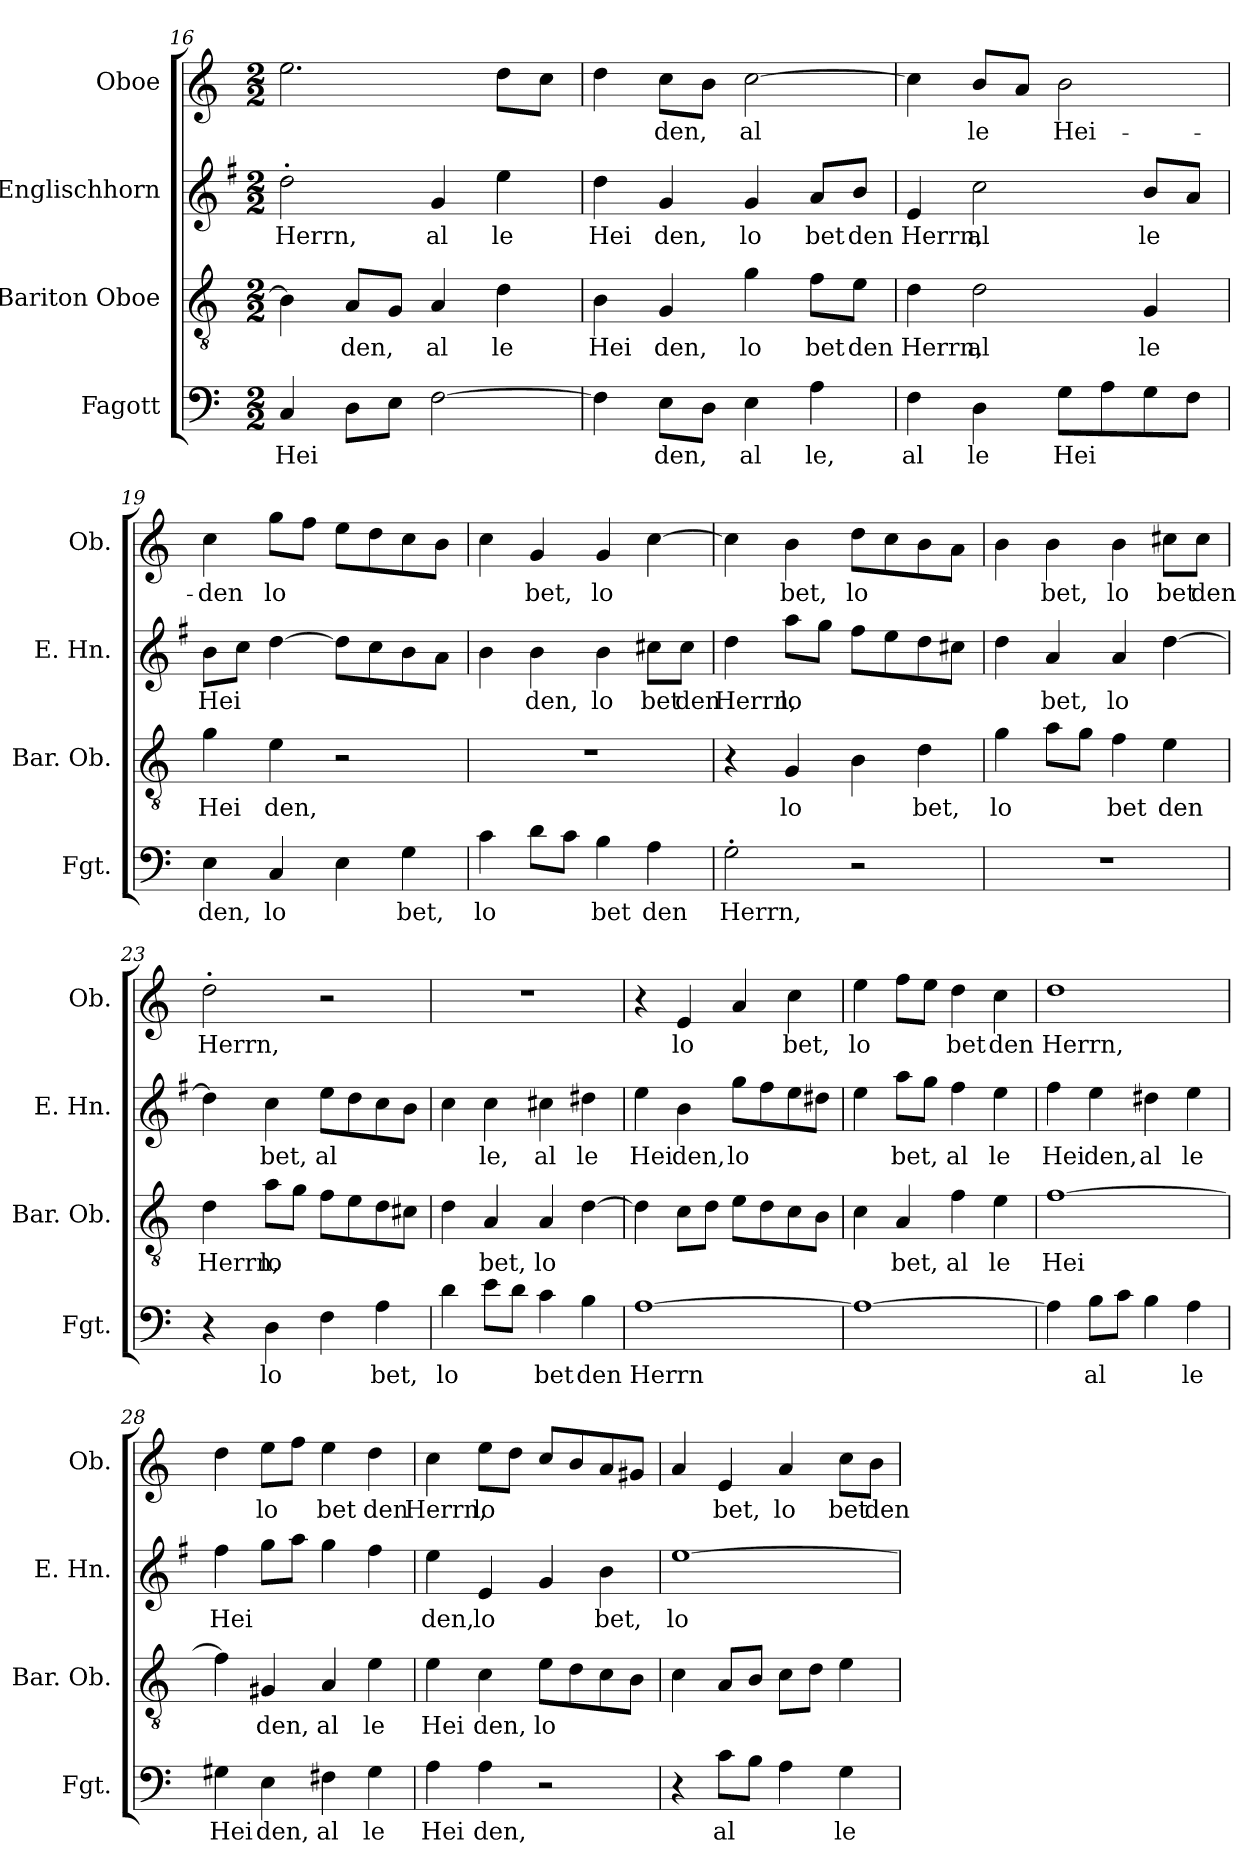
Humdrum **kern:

**kern	**text	**kern	**text	**kern	**text	**kern	**text
*part4	*part4	*part3	*part3	*part2	*part2	*part1	*part1
*staff4	*staff4	*staff3	*staff3	*staff2	*staff2	*staff1	*staff1
*I"Fagott	*	*I"Bariton Oboe	*	*I"Englischhorn	*	*I"Oboe	*
*I'Fgt.	*	*I'Bar. Ob.	*	*I'E. Hn.	*	*I'Ob.	*
*clefF4	*	*clefGv2	*	*clefG2	*	*clefG2	*
*	*	*	*	*ITrd4c7	*	*	*
*k[]	*	*k[]	*	*k[]	*	*k[]	*
*M2/2	*	*M2/2	*	*M2/2	*	*M2/2	*
=16	=16	=16	=16	=16	=16	=16	=16
4C/	Hei	4B-\]	.	2g'\	Herrn,	2.ee\	.
8D\L	.	8A/L	den,	.	.	.	.
8E\J	.	8G/J	.	.	.	.	.
[2F\	.	4A/	al	4c/	al	.	.
.	.	4d\	le	4a\	le	8dd\L	.
.	.	.	.	.	.	8cc\J	.
!!LO:LB:g=z
=17	=17	=17	=17	=17	=17	=17	=17
4F\]	.	4B\	Hei	4g\	Hei	4dd\	.
8E\L	den,	4G/	den,	4c/	den,	8cc\L	den,
8D\J	.	.	.	.	.	8b\J	.
4E\	al	4g\	lo	4c/	lo	[2cc\	al
4A\	le,	8f\L	bet	8d/L	bet	.	.
.	.	8e\J	den	8e/J	den	.	.
=18	=18	=18	=18	=18	=18	=18	=18
4F\	al	4d\	Herrn,	4A/	Herrn,	4cc\]	.
4D\	le	2d\	al	2f\	al	8b/L	le
.	.	.	.	.	.	8a/J	.
8G\L	Hei	.	.	.	.	2b\	Hei-
8A\	.	.	.	.	.	.	.
8G\	.	4G/	le	8e/L	le	.	.
8F\J	.	.	.	8d/J	.	.	.
=19	=19	=19	=19	=19	=19	=19	=19
4E\	-den,	4g\	Hei	8e\L	Hei	4cc\	-den
.	.	.	.	8f\J	.	.	.
4C/	lo	4e\	den,	[4g\	.	8gg\L	lo
.	.	.	.	.	.	8ff\J	.
4E\	.	2r	.	8g\L]	.	8ee\L	.
.	.	.	.	8f\	.	8dd\	.
4G\	bet,	.	.	8e\	.	8cc\	.
.	.	.	.	8d\J	.	8b\J	.
!!LO:LB:g=z
=20	=20	=20	=20	=20	=20	=20	=20
4c\	lo	1r	.	4e\	.	4cc\	.
8d\L	.	.	.	4e\	den,	4g/	bet,
8c\J	.	.	.	.	.	.	.
4B\	bet	.	.	4e\	lo	4g/	lo
4A\	den	.	.	8f#X\L	bet	[4cc\	.
.	.	.	.	8f#\J	den	.	.
=21	=21	=21	=21	=21	=21	=21	=21
2G'\	Herrn,	4r	.	4g\	Herrn,	4cc\]	.
.	.	4G/	lo	8dd\L	lo	4b\	bet,
.	.	.	.	8cc\J	.	.	.
2r	.	4B\	.	8b\L	.	8dd\L	lo
.	.	.	.	8a\	.	8cc\	.
.	.	4d\	bet,	8g\	.	8b\	.
.	.	.	.	8f#X\J	.	8a\J	.
=22	=22	=22	=22	=22	=22	=22	=22
1r	.	4g\	lo	4g\	.	4b\	.
.	.	8a\L	.	4d/	bet,	4b\	bet,
.	.	8g\J	.	.	.	.	.
.	.	4f\	bet	4d/	lo	4b\	lo
.	.	4e\	den	[4g\	.	8cc#X\L	bet
.	.	.	.	.	.	8cc#\J	den
!!LO:PB:g=z
=23	=23	=23	=23	=23	=23	=23	=23
4r	.	4d\	Herrn,	4g\]	.	2dd'\	Herrn,
4D\	lo	8a\L	lo	4f\	bet,	.	.
.	.	8g\J	.	.	.	.	.
4F\	.	8f\L	.	8a\L	al	2r	.
.	.	8e\	.	8g\	.	.	.
4A\	bet,	8d\	.	8f\	.	.	.
.	.	8c#X\J	.	8e\J	.	.	.
=24	=24	=24	=24	=24	=24	=24	=24
4d\	lo	4d\	.	4f\	.	1r	.
8e\L	.	4A/	bet,	4f\	le,	.	.
8d\J	.	.	.	.	.	.	.
4c\	bet	4A/	lo	4f#X\	al	.	.
4B\	den	[4d\	.	4g#X\	le	.	.
=25	=25	=25	=25	=25	=25	=25	=25
[1A	Herrn	4d\]	.	4a\	Hei	4r	.
.	.	8c\L	.	4e\	den,	4e/	lo
.	.	8d\J	.	.	.	.	.
.	.	8e\L	.	8cc\L	lo	4a/	.
.	.	8d\	.	8b\	.	.	.
.	.	8c\	.	8a\	.	4cc\	bet,
.	.	8B\J	.	8g#X\J	.	.	.
=26	=26	=26	=26	=26	=26	=26	=26
1A_	.	4c\	.	4a\	.	4ee\	lo
.	.	4A/	bet,	8dd\L	bet,	8ff\L	.
.	.	.	.	8cc\J	.	8ee\J	.
.	.	4f\	al	4b\	al	4dd\	bet
.	.	4e\	le	4a\	le	4cc\	den
!!LO:LB:g=z
=27	=27	=27	=27	=27	=27	=27	=27
4A\]	.	[1f	Hei	4b\	Hei	1dd	Herrn,
8B\L	al	.	.	4a\	den,	.	.
8c\J	.	.	.	.	.	.	.
4B\	.	.	.	4g#X\	al	.	.
4A\	le	.	.	4a\	le	.	.
=28	=28	=28	=28	=28	=28	=28	=28
4G#X\	Hei	4f\]	.	4b\	Hei	4dd\	.
4E\	den,	4G#X/	den,	8cc\L	.	8ee\L	lo
.	.	.	.	8dd\J	.	8ff\J	.
4F#X\	al	4A/	al	4cc\	.	4ee\	bet
4G#\	le	4e\	le	4b\	.	4dd\	den
=29	=29	=29	=29	=29	=29	=29	=29
4A\	Hei	4e\	Hei	4a\	den,	4cc\	Herrn,
4A\	- den,	4c\	den,	4A/	lo	8ee\L	lo
.	.	.	.	.	.	8dd\J	.
2r	.	8e\L	lo	4c/	.	8cc/L	.
.	.	8d\	.	.	.	8b/	.
.	.	8c\	.	4e\	bet,	8a/	.
.	.	8B\J	.	.	.	8g#X/J	.
=30	=30	=30	=30	=30	=30	=30	=30
4r	.	4c\	.	[1a	lo-	4a/	.
8c\L	al	8A/L	.	.	.	4e/	bet,
8B\J	.	8B/J	.	.	.	.	.
4A\	.	8c\L	.	.	.	4a/	lo
.	.	8d\J	.	.	.	.	.
4G\	le	4e\	.	.	.	8cc\L	bet
.	.	.	.	.	.	8b\J	den
=	=	=	=	=	=	=	=
*-	*-	*-	*-	*-	*-	*-	*-
